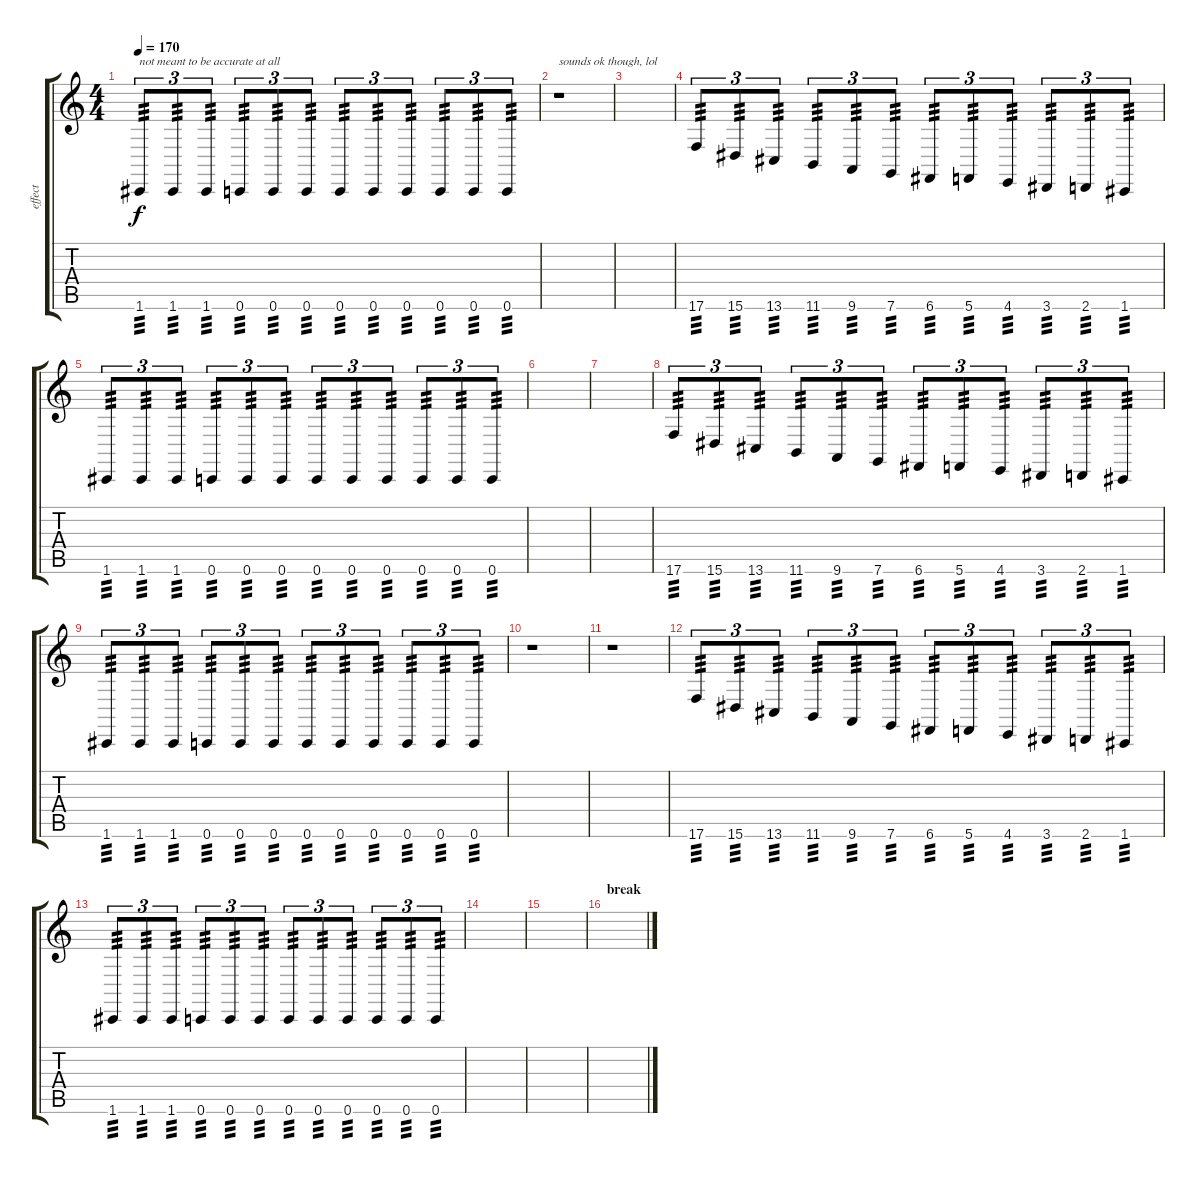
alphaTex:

\track ("effect" "effect") {instrument lead8bassandlead}
\staff {score tabs}
\tuning (C4 G3 Eb3 Bb2 F2 C2) {hide}
\ts (4 4)
\tempo 170
\clef g2
\ks c
1.6.8{tu (3 2) txt "not meant to be accurate at all" tp 3 dy f} 1.6.8{tu (3 2) tp 3} 1.6.8{tu (3 2) tp 3} 0.6.8{tu (3 2) tp 3} 0.6.8{tu (3 2) tp 3} 0.6.8{tu (3 2) tp 3} 0.6.8{tu (3 2) tp 3} 0.6.8{tu (3 2) tp 3} 0.6.8{tu (3 2) tp 3} 0.6.8{tu (3 2) tp 3} 0.6.8{tu (3 2) tp 3} 0.6.8{tu (3 2) tp 3} |
r.1{txt "sounds ok though, lol"} |
|
17.6.8{tu (3 2) tp 3} 15.6.8{tu (3 2) tp 3} 13.6.8{tu (3 2) tp 3} 11.6.8{tu (3 2) tp 3} 9.6.8{tu (3 2) tp 3} 7.6.8{tu (3 2) tp 3} 6.6.8{tu (3 2) tp 3} 5.6.8{tu (3 2) tp 3} 4.6.8{tu (3 2) tp 3} 3.6.8{tu (3 2) tp 3} 2.6.8{tu (3 2) tp 3} 1.6.8{tu (3 2) tp 3} |
1.6.8{tu (3 2) tp 3} 1.6.8{tu (3 2) tp 3} 1.6.8{tu (3 2) tp 3} 0.6.8{tu (3 2) tp 3} 0.6.8{tu (3 2) tp 3} 0.6.8{tu (3 2) tp 3} 0.6.8{tu (3 2) tp 3} 0.6.8{tu (3 2) tp 3} 0.6.8{tu (3 2) tp 3} 0.6.8{tu (3 2) tp 3} 0.6.8{tu (3 2) tp 3} 0.6.8{tu (3 2) tp 3} |
|
|
17.6.8{tu (3 2) tp 3} 15.6.8{tu (3 2) tp 3} 13.6.8{tu (3 2) tp 3} 11.6.8{tu (3 2) tp 3} 9.6.8{tu (3 2) tp 3} 7.6.8{tu (3 2) tp 3} 6.6.8{tu (3 2) tp 3} 5.6.8{tu (3 2) tp 3} 4.6.8{tu (3 2) tp 3} 3.6.8{tu (3 2) tp 3} 2.6.8{tu (3 2) tp 3} 1.6.8{tu (3 2) tp 3} |
1.6.8{tu (3 2) tp 3} 1.6.8{tu (3 2) tp 3} 1.6.8{tu (3 2) tp 3} 0.6.8{tu (3 2) tp 3} 0.6.8{tu (3 2) tp 3} 0.6.8{tu (3 2) tp 3} 0.6.8{tu (3 2) tp 3} 0.6.8{tu (3 2) tp 3} 0.6.8{tu (3 2) tp 3} 0.6.8{tu (3 2) tp 3} 0.6.8{tu (3 2) tp 3} 0.6.8{tu (3 2) tp 3} |
r.1 |
r.1 |
17.6.8{tu (3 2) tp 3} 15.6.8{tu (3 2) tp 3} 13.6.8{tu (3 2) tp 3} 11.6.8{tu (3 2) tp 3} 9.6.8{tu (3 2) tp 3} 7.6.8{tu (3 2) tp 3} 6.6.8{tu (3 2) tp 3} 5.6.8{tu (3 2) tp 3} 4.6.8{tu (3 2) tp 3} 3.6.8{tu (3 2) tp 3} 2.6.8{tu (3 2) tp 3} 1.6.8{tu (3 2) tp 3} |
1.6.8{tu (3 2) tp 3} 1.6.8{tu (3 2) tp 3} 1.6.8{tu (3 2) tp 3} 0.6.8{tu (3 2) tp 3} 0.6.8{tu (3 2) tp 3} 0.6.8{tu (3 2) tp 3} 0.6.8{tu (3 2) tp 3} 0.6.8{tu (3 2) tp 3} 0.6.8{tu (3 2) tp 3} 0.6.8{tu (3 2) tp 3} 0.6.8{tu (3 2) tp 3} 0.6.8{tu (3 2) tp 3} |
|
|
\section ("" "break")
